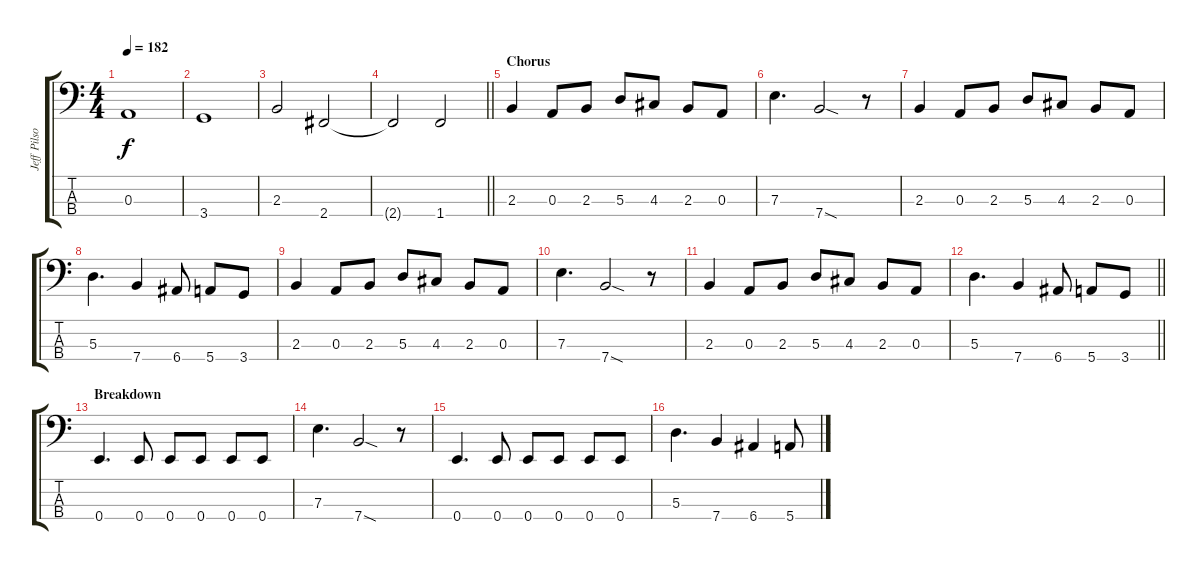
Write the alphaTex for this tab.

\track ("Jeff Pilson" "Jeff Pilso") {instrument electricbassfinger}
\staff {score tabs}
\tuning (G2 D2 A1 E1) {hide}
\ts (4 4)
\tempo 182
\clef f4
\ks c
0.3.1{dy f} |
3.4.1 |
2.3.2 2.4.2 |
\barLineRight lightlight
2.4{t}.2 1.4.2 |
\section ("" "Chorus")
2.3.4 0.3.8 2.3.8 5.3.8 4.3.8 2.3.8 0.3.8 |
7.3.4{d} 7.4{sod}.2 r.8 |
2.3.4 0.3.8 2.3.8 5.3.8 4.3.8 2.3.8 0.3.8 |
5.3.4{d} 7.4.4 6.4.8 5.4.8 3.4.8 |
2.3.4 0.3.8 2.3.8 5.3.8 4.3.8 2.3.8 0.3.8 |
7.3.4{d} 7.4{sod}.2 r.8 |
2.3.4 0.3.8 2.3.8 5.3.8 4.3.8 2.3.8 0.3.8 |
\barLineRight lightlight
5.3.4{d} 7.4.4 6.4.8 5.4.8 3.4.8 |
\section ("" "Breakdown")
0.4.4{d} 0.4.8 0.4.8 0.4.8 0.4.8 0.4.8 |
7.3.4{d} 7.4{sod}.2 r.8 |
0.4.4{d} 0.4.8 0.4.8 0.4.8 0.4.8 0.4.8 |
5.3.4{d} 7.4.4 6.4.4 5.4.8
